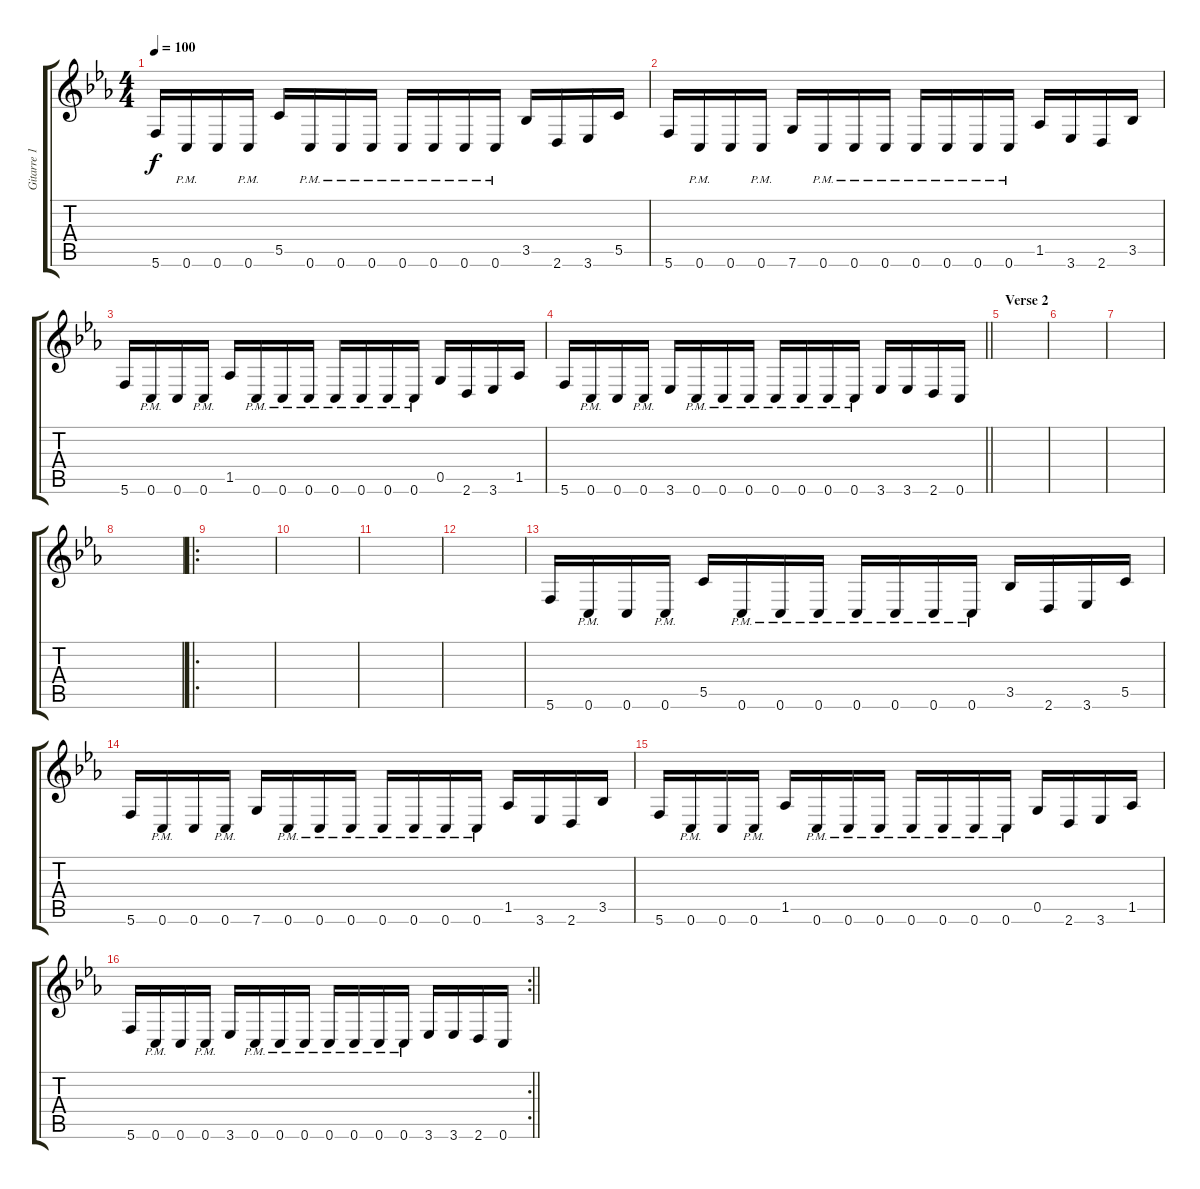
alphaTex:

\track ("Gitarre 1" "Gitarre 1") {instrument distortionguitar}
\staff {score tabs}
\tuning (Eb4 Bb3 Gb3 Db3 G2 C2) {hide}
\ts (4 4)
\tempo 100
\clef g2
\ks eb
5.6.16{dy f} 0.6{pm}.16 0.6.16 0.6{pm}.16 5.5.16 0.6{pm}.16 0.6{pm}.16 0.6{pm}.16 0.6{pm}.16 0.6{pm}.16 0.6{pm}.16 0.6{pm}.16 3.5.16 2.6.16 3.6.16 5.5.16 |
5.6.16 0.6{pm}.16 0.6.16 0.6{pm}.16 7.6.16 0.6{pm}.16 0.6{pm}.16 0.6{pm}.16 0.6{pm}.16 0.6{pm}.16 0.6{pm}.16 0.6{pm}.16 1.5.16 3.6.16 2.6.16 3.5.16 |
5.6.16 0.6{pm}.16 0.6.16 0.6{pm}.16 1.5.16 0.6{pm}.16 0.6{pm}.16 0.6{pm}.16 0.6{pm}.16 0.6{pm}.16 0.6{pm}.16 0.6{pm}.16 0.5.16 2.6.16 3.6.16 1.5.16 |
\barLineRight lightlight
5.6.16 0.6{pm}.16 0.6.16 0.6{pm}.16 3.6.16 0.6{pm}.16 0.6{pm}.16 0.6{pm}.16 0.6{pm}.16 0.6{pm}.16 0.6{pm}.16 0.6{pm}.16 3.6.16 3.6.16 2.6.16 0.6.16 |
\section ("" "Verse 2")
|
|
|
|
\ro
|
|
|
|
5.6.16 0.6{pm}.16 0.6.16 0.6{pm}.16 5.5.16 0.6{pm}.16 0.6{pm}.16 0.6{pm}.16 0.6{pm}.16 0.6{pm}.16 0.6{pm}.16 0.6{pm}.16 3.5.16 2.6.16 3.6.16 5.5.16 |
5.6.16 0.6{pm}.16 0.6.16 0.6{pm}.16 7.6.16 0.6{pm}.16 0.6{pm}.16 0.6{pm}.16 0.6{pm}.16 0.6{pm}.16 0.6{pm}.16 0.6{pm}.16 1.5.16 3.6.16 2.6.16 3.5.16 |
5.6.16 0.6{pm}.16 0.6.16 0.6{pm}.16 1.5.16 0.6{pm}.16 0.6{pm}.16 0.6{pm}.16 0.6{pm}.16 0.6{pm}.16 0.6{pm}.16 0.6{pm}.16 0.5.16 2.6.16 3.6.16 1.5.16 |
\rc 2
\barLineRight lightlight
5.6.16 0.6{pm}.16 0.6.16 0.6{pm}.16 3.6.16 0.6{pm}.16 0.6{pm}.16 0.6{pm}.16 0.6{pm}.16 0.6{pm}.16 0.6{pm}.16 0.6{pm}.16 3.6.16 3.6.16 2.6.16 0.6.16
